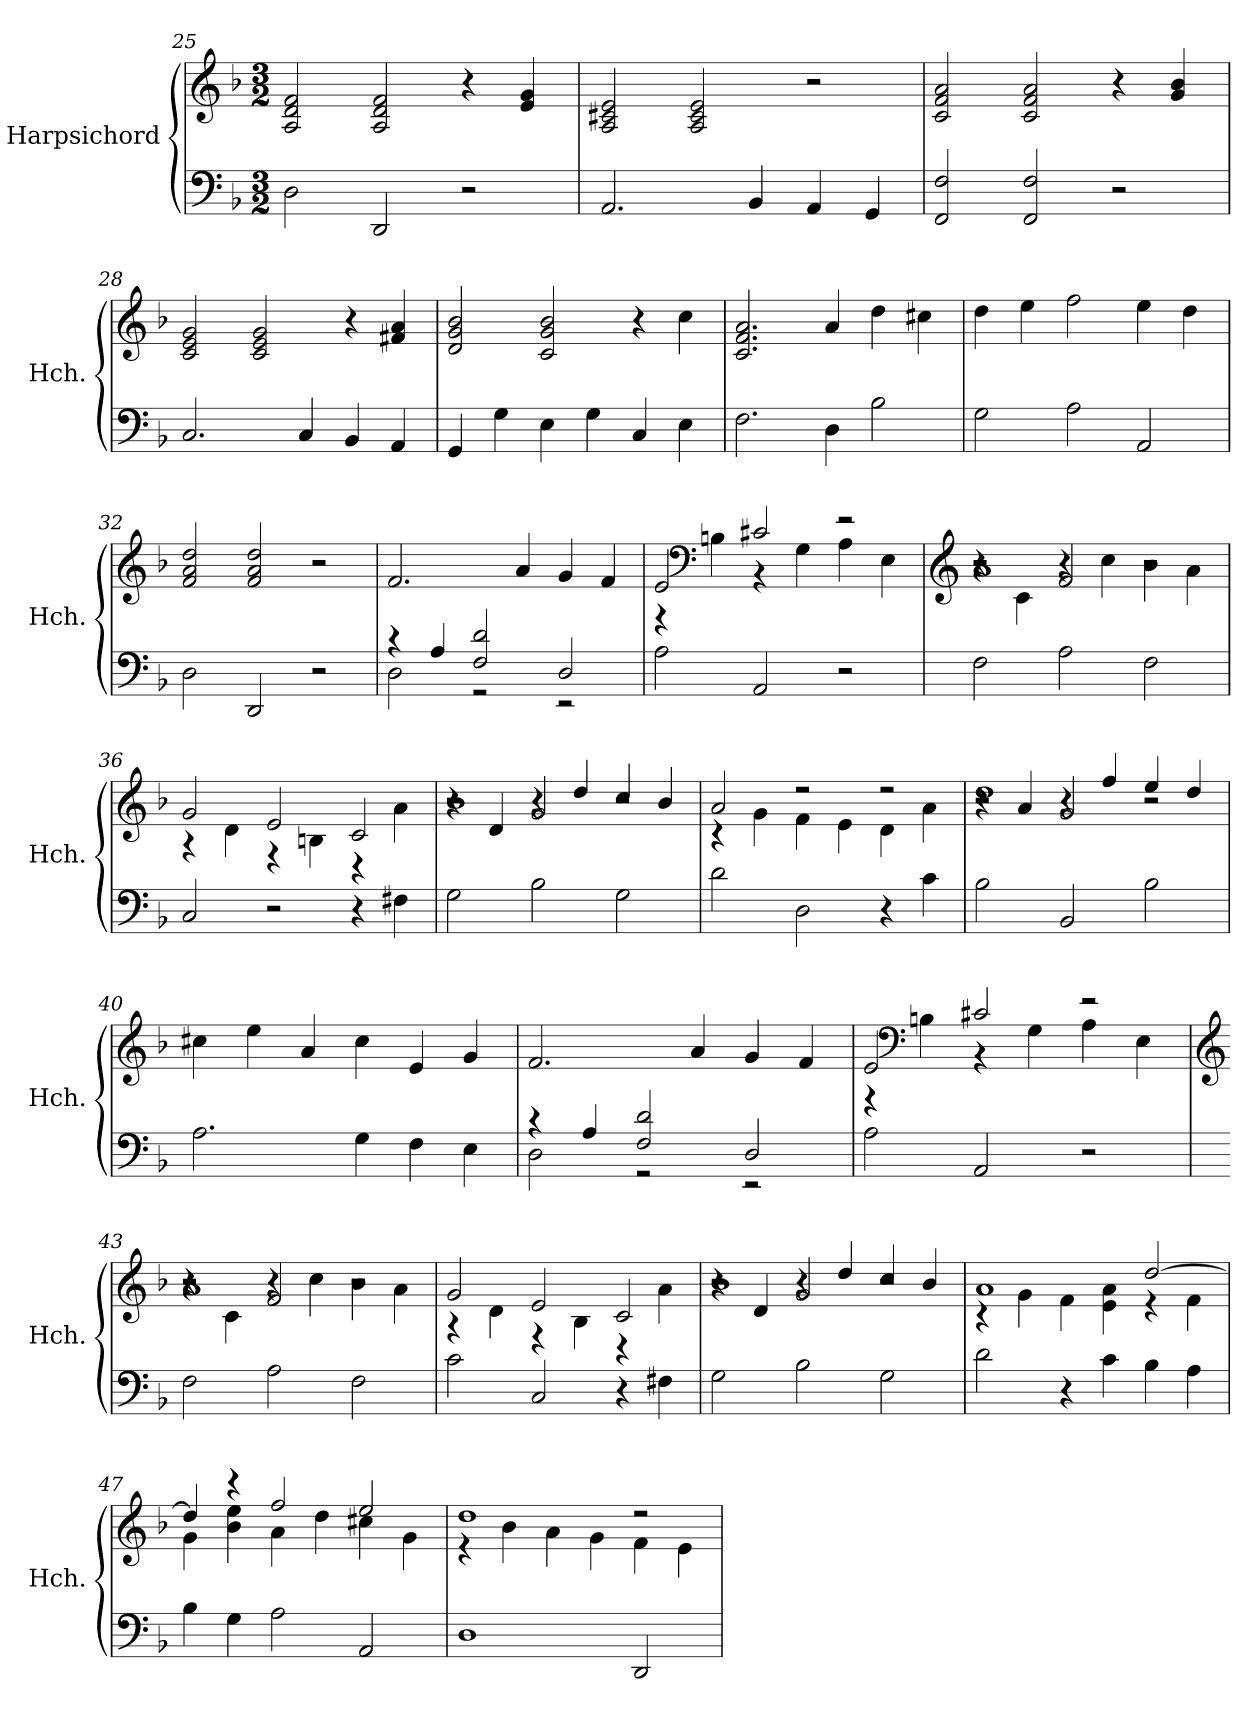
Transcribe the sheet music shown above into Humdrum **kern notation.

**kern	**kern
*part1	*part1
*staff2	*staff1
*I"Harpsichord	*
*I'Hch.	*
*clefF4	*clefG2
*k[b-]	*k[b-]
*M3/2	*M3/2
=25	=25
2D\	2A/ 2d/ 2f/
2DD/	2A/ 2d/ 2f/
2r	4r
.	4e/ 4g/
=26	=26
2.AA/	2A/ 2c#X/ 2e/
.	2A/ 2c#/ 2e/
4BB-/	.
4AA/	2r
4GG/	.
=27	=27
2FF/ 2F/	2c/ 2f/ 2a/
2FF/ 2F/	2c/ 2f/ 2a/
2r	4r
.	4g/ 4b-/
=28	=28
2.C/	2c/ 2e/ 2g/
.	2c/ 2e/ 2g/
4C/	.
4BB-/	4r
4AA/	4f#X/ 4a/
=29	=29
4GG/	2d/ 2g/ 2b-/
4G\	.
4E\	2c/ 2g/ 2b-/
4G\	.
4C/	4r
4E\	4cc\
=30	=30
2.F\	2.c/ 2.f/ 2.a/
4D\	4a/
2B-\	4dd\
.	4cc#X\
!!LO:LB:g=z
=31	=31
2G\	4dd\
.	4ee\
2A\	2ff\
2AA/	4ee\
.	4dd\
=32	=32
2D\	2f/ 2a/ 2dd/
2DD/	2f/ 2a/ 2dd/
2r	2r
=33	=33
*^	*
4r	2D\	2.f/
4A/	.	.
2F/ 2d/	2r	.
.	.	4a/
2D/	2r	4g/
.	.	4f/
*v	*v	*
=34	=34
*	*^
2A\	2e/	4r
*	*clefF4	*
.	.	4Bn\
2AA/	2c#X/	4r
.	.	4G\
2r	2r	4A\
.	.	4E\
*	*v	*v
=35	=35
*	*clefG2
*	*^
*	*	*^
2F\	1a	4r	2r
.	.	4c\	.
2A\	.	4r	2f/
.	.	4cc\	.
2F\	2r	4b-\	2r
.	.	4a\	.
*	*	*v	*v
=36	=36	=36
2C/	2g/	4r
.	.	4d\
2r	2e/	4r
.	.	4Bn\
4r	2c/	4r
4F#X\	.	4a\
!!LO:LB:g=z
=37	=37	=37
*	*	*^
2G\	4r	1b-	2r
.	4d/	.	.
2B-\	4r	.	2g/
.	4dd/	.	.
2G\	4cc/	2r	2r
.	4b-/	.	.
*	*	*v	*v
=38	=38	=38
2d\	2a/	4r
.	.	4g\
2D\	2r	4f\
.	.	4e\
4r	2r	4d\
4c\	.	4a\
=39	=39	=39
*	*	*^
2B-\	4r	1dd	2r
.	4a/	.	.
2BB-/	4r	.	2g/
.	4ff/	.	.
2B-\	4ee/	2r	2r
.	4dd/	.	.
*	*v	*v	*v
=40	=40
2.A\	4cc#X\
.	4ee\
.	4a/
4G\	4cc#\
4F\	4e/
4E\	4g/
=41	=41
*^	*
4r	2D\	2.f/
4A/	.	.
2F/ 2d/	2r	.
.	.	4a/
2D/	2r	4g/
.	.	4f/
*v	*v	*
=42	=42
*	*^
2A\	2e/	4r
*	*clefF4	*
.	.	4Bn\
2AA/	2c#X/	4r
.	.	4G\
2r	2r	4A\
.	.	4E\
*	*v	*v
!!LO:PB:g=z
=43	=43
*	*clefG2
*	*^
*	*	*^
2F\	1a	4r	2r
.	.	4c\	.
2A\	.	4r	2f/
.	.	4cc\	.
2F\	2r	4b-\	2r
.	.	4a\	.
*	*	*v	*v
=44	=44	=44
2c\	2g/	4r
.	.	4d\
2C/	2e/	4r
.	.	4B-\
4r	2c/	4r
4F#X\	.	4a\
=45	=45	=45
*	*	*^
2G\	4r	1b-	2r
.	4d/	.	.
2B-\	4r	.	2g/
.	4dd/	.	.
2G\	4cc/	2r	2r
.	4b-/	.	.
*	*	*v	*v
=46	=46	=46
2d\	1a	4r
.	.	4g\
4r	.	4f\
4c\	.	4e\ 4a\
4B-\	[2dd/	4r
4A\	.	4f\
=47	=47	=47
4B-\	4dd/]	4g\
4G\	4r	4b-\ 4ee\
2A\	2ff/	4a\
.	.	4dd\
2AA/	2ee/	4cc#X\
.	.	4g\
=48	=48	=48
1D	1dd	4r
.	.	4b-\
.	.	4a\
.	.	4g\
2DD/	2r	4f\
.	.	4e\
*	*v	*v
=	=
*-	*-
